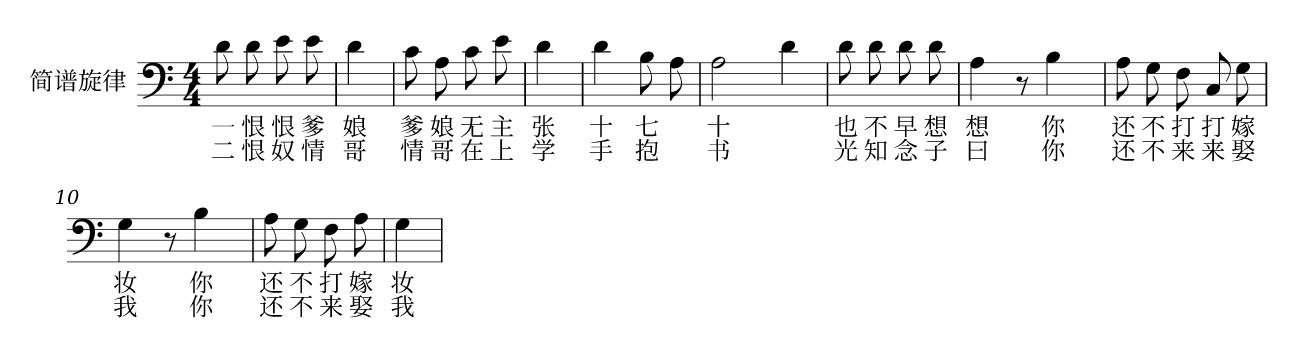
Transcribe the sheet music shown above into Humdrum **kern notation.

**kern	**text	**text
*part1	*part1	*part1
*staff1	*staff1	*staff1
*I"简谱旋律	*	*
*k[]	*	*
*M4/4	*	*
=1	=1	=1
8d	一	二
8d	恨	恨
8e	恨	奴
8e	爹	情
=2	=2	=2
4d	娘	哥
=3	=3	=3
8c	爹	情
8A	娘	哥
8c	无	在
8e	主	上
=4	=4	=4
4d	张	学
=5	=5	=5
4d	十	手
8B	七	抱
8A	.	.
=6	=6	=6
2A	十	书
4d	.	.
=7	=7	=7
8d	也	光
8d	不	知
8d	早	念
8d	想	子
=8	=8	=8
4A	想	曰
8r	.	.
!LO:N:vis=4	!	!
4.B	你	你
=9	=9	=9
8A	还	还
8G	不	不
8F	打	来
8C	打	来
8G	嫁	娶
=10	=10	=10
4G	妆	我
8r	.	.
!LO:N:vis=4	!	!
4.B	你	你
=11	=11	=11
8A	还	还
8G	不	不
8F	打	来
8A	嫁	娶
=12	=12	=12
4G	妆	我
=	=	=
*-	*-	*-
